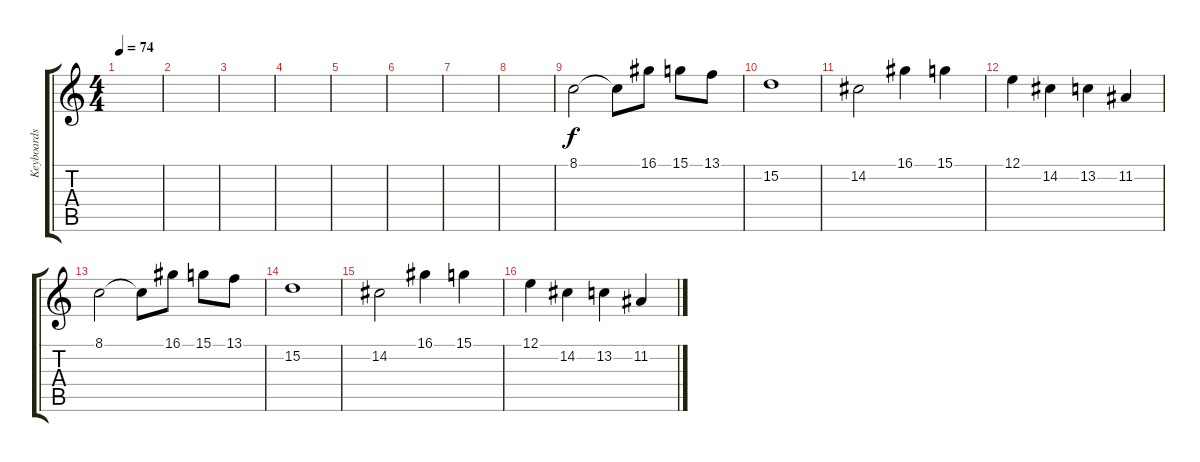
\track ("Keyboards" "Keyboards") {instrument choiraahs}
\staff {score tabs}
\tuning (E4 B3 G3 D3 A2 E2) {hide}
\ts (4 4)
\tempo 74
\clef g2
\ks c
|
|
|
|
|
|
|
|
8.1.2 8.1{t}.8 16.1.8 15.1.8 13.1.8 |
15.2.1 |
14.2.2 16.1.4 15.1.4 |
12.1.4 14.2.4 13.2.4 11.2.4 |
8.1.2 8.1{t}.8 16.1.8 15.1.8 13.1.8 |
15.2.1 |
14.2.2 16.1.4 15.1.4 |
12.1.4 14.2.4 13.2.4 11.2.4
